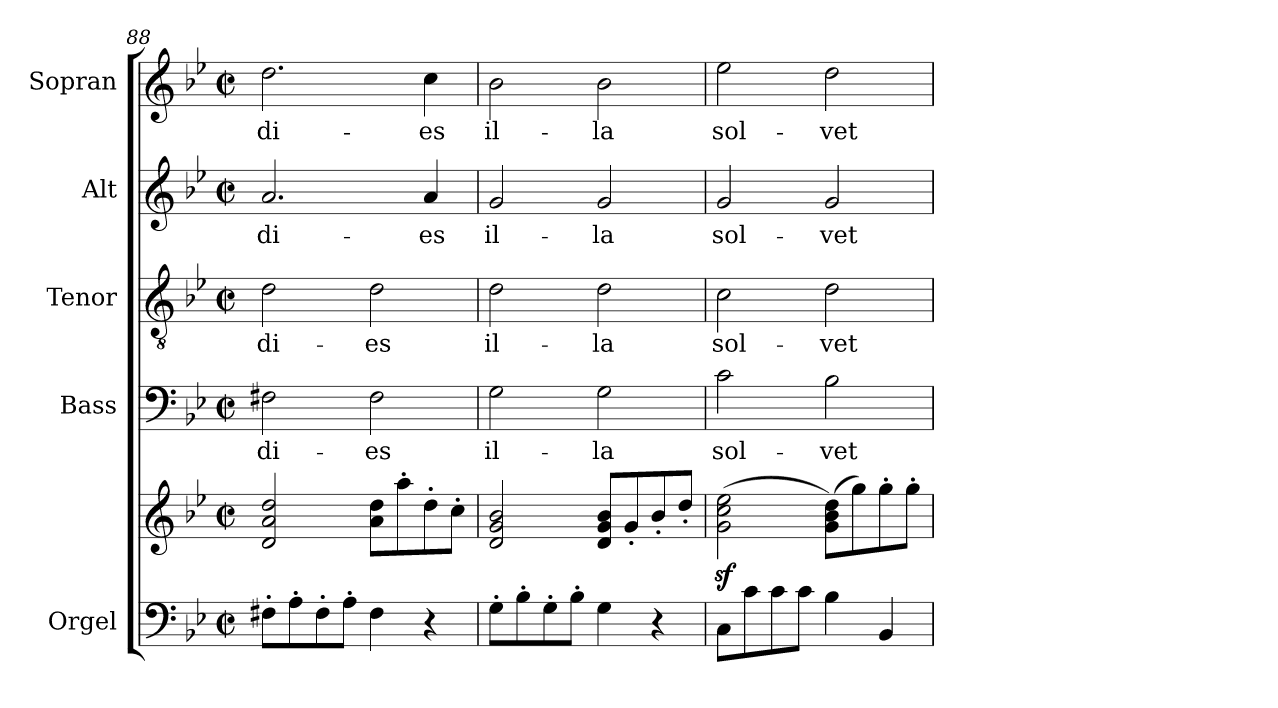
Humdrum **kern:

**kern	**kern	**kern	**text	**kern	**text	**kern	**text	**kern	**text
*part5	*part5	*part4	*part4	*part3	*part3	*part2	*part2	*part1	*part1
*staff6	*staff5	*staff4	*staff4	*staff3	*staff3	*staff2	*staff2	*staff1	*staff1
*I"Orgel	*	*I"Bass	*	*I"Tenor	*	*I"Alt	*	*I"Sopran	*
*I'Org.	*	*I'B.	*	*I'T.	*	*I'A.	*	*I'S.	*
*clefF4	*clefG2	*clefF4	*	*clefGv2	*	*clefG2	*	*clefG2	*
*k[b-e-]	*k[b-e-]	*k[b-e-]	*	*k[b-e-]	*	*k[b-e-]	*	*k[b-e-]	*
*B-:	*B-:	*B-:	*	*B-:	*	*B-:	*	*B-:	*
*M2/2	*M2/2	*M2/2	*	*M2/2	*	*M2/2	*	*M2/2	*
*met(c|)	*met(c|)	*met(c|)	*	*met(c|)	*	*met(c|)	*	*met(c|)	*
=88	=88	=88	=88	=88	=88	=88	=88	=88	=88
!	!	!	!LO:LY:b	!	!LO:LY:b	!	!LO:LY:b	!	!LO:LY:b
8F#X'>\L	2d/ 2a/ 2dd/	2F#X\	di-	2d\	di-	2.a/	di-	2.dd\	di-
8A'>\	.	.	.	.	.	.	.	.	.
8F#'>\	.	.	.	.	.	.	.	.	.
8A'>\J	.	.	.	.	.	.	.	.	.
!	!	!	!LO:LY:b	!	!LO:LY:b	!	!	!	!
4F#\	8a\ 8dd\L	2F#\	-es	2d\	-es	.	.	.	.
.	8aa'>\	.	.	.	.	.	.	.	.
!	!	!	!	!	!	!	!LO:LY:b	!	!LO:LY:b
4r	8dd'>\	.	.	.	.	4a/	-es	4cc\	-es
.	8cc'>\J	.	.	.	.	.	.	.	.
=89	=89	=89	=89	=89	=89	=89	=89	=89	=89
!	!	!	!LO:LY:b	!	!LO:LY:b	!	!LO:LY:b	!	!LO:LY:b
8G'>\L	2d/ 2g/ 2b-/	2G\	il-	2d\	il-	2g/	il-	2b-\	il-
8B-'>\	.	.	.	.	.	.	.	.	.
8G'>\	.	.	.	.	.	.	.	.	.
8B-'>\J	.	.	.	.	.	.	.	.	.
!	!	!	!LO:LY:b	!	!LO:LY:b	!	!LO:LY:b	!	!LO:LY:b
4G\	8d/ 8g/ 8b-/L	2G\	-la	2d\	-la	2g/	-la	2b-\	-la
.	8g'</	.	.	.	.	.	.	.	.
4r	8b-'</	.	.	.	.	.	.	.	.
.	8dd'</J	.	.	.	.	.	.	.	.
=90	=90	=90	=90	=90	=90	=90	=90	=90	=90
!	!	!	!LO:LY:b	!	!LO:LY:b	!	!LO:LY:b	!	!LO:LY:b
8C\L	(>2g\z< 2cc\z< 2ee-\z<	2c\	sol-	2c\	sol-	2g/	sol-	2ee-\	sol-
8c\	.	.	.	.	.	.	.	.	.
8c\	.	.	.	.	.	.	.	.	.
8c\J	.	.	.	.	.	.	.	.	.
!	!	!	!LO:LY:b	!	!LO:LY:b	!	!LO:LY:b	!	!LO:LY:b
4B-\	(>8g\ 8b-\ 8dd\L)	2B-\	-vet	2d\	-vet	2g/	-vet	2dd\	-vet
.	8gg\)	.	.	.	.	.	.	.	.
4BB-/	8gg'>\	.	.	.	.	.	.	.	.
.	8gg'>\J	.	.	.	.	.	.	.	.
=	=	=	=	=	=	=	=	=	=
*-	*-	*-	*-	*-	*-	*-	*-	*-	*-
